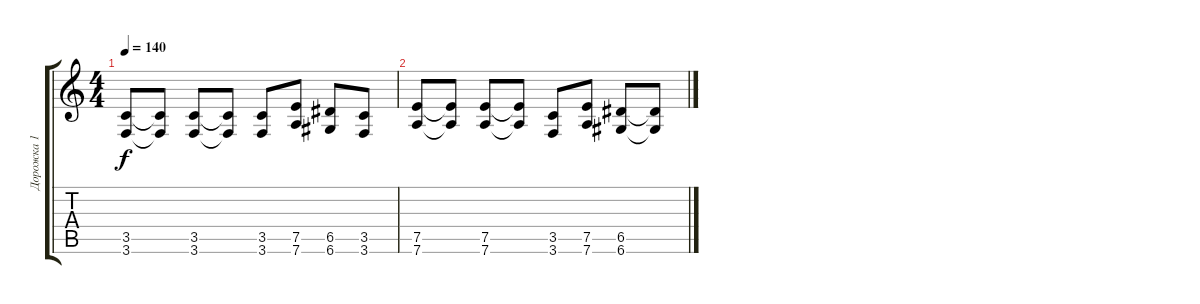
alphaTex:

\track ("Дорожка 1" "Дорожка 1") {instrument overdrivenguitar}
\staff {score tabs}
\tuning (E4 B3 G3 D3 A2 D2) {hide}
\ts (4 4)
\tempo 140
\clef g2
\ks c
(3.5 3.6).8{dy f} (3.5{t} 3.6{t}).8 (3.5 3.6).8 (3.5{t} 3.6{t}).8 (3.5 3.6).8 (7.5 7.6).8 (6.5 6.6).8 (3.5 3.6).8 |
(7.5 7.6).8 (7.5{t} 7.6{t}).8 (7.5 7.6).8 (7.5{t} 7.6{t}).8 (3.5 3.6).8 (7.5 7.6).8 (6.5 6.6).8 (6.5{t} 6.6{t}).8
